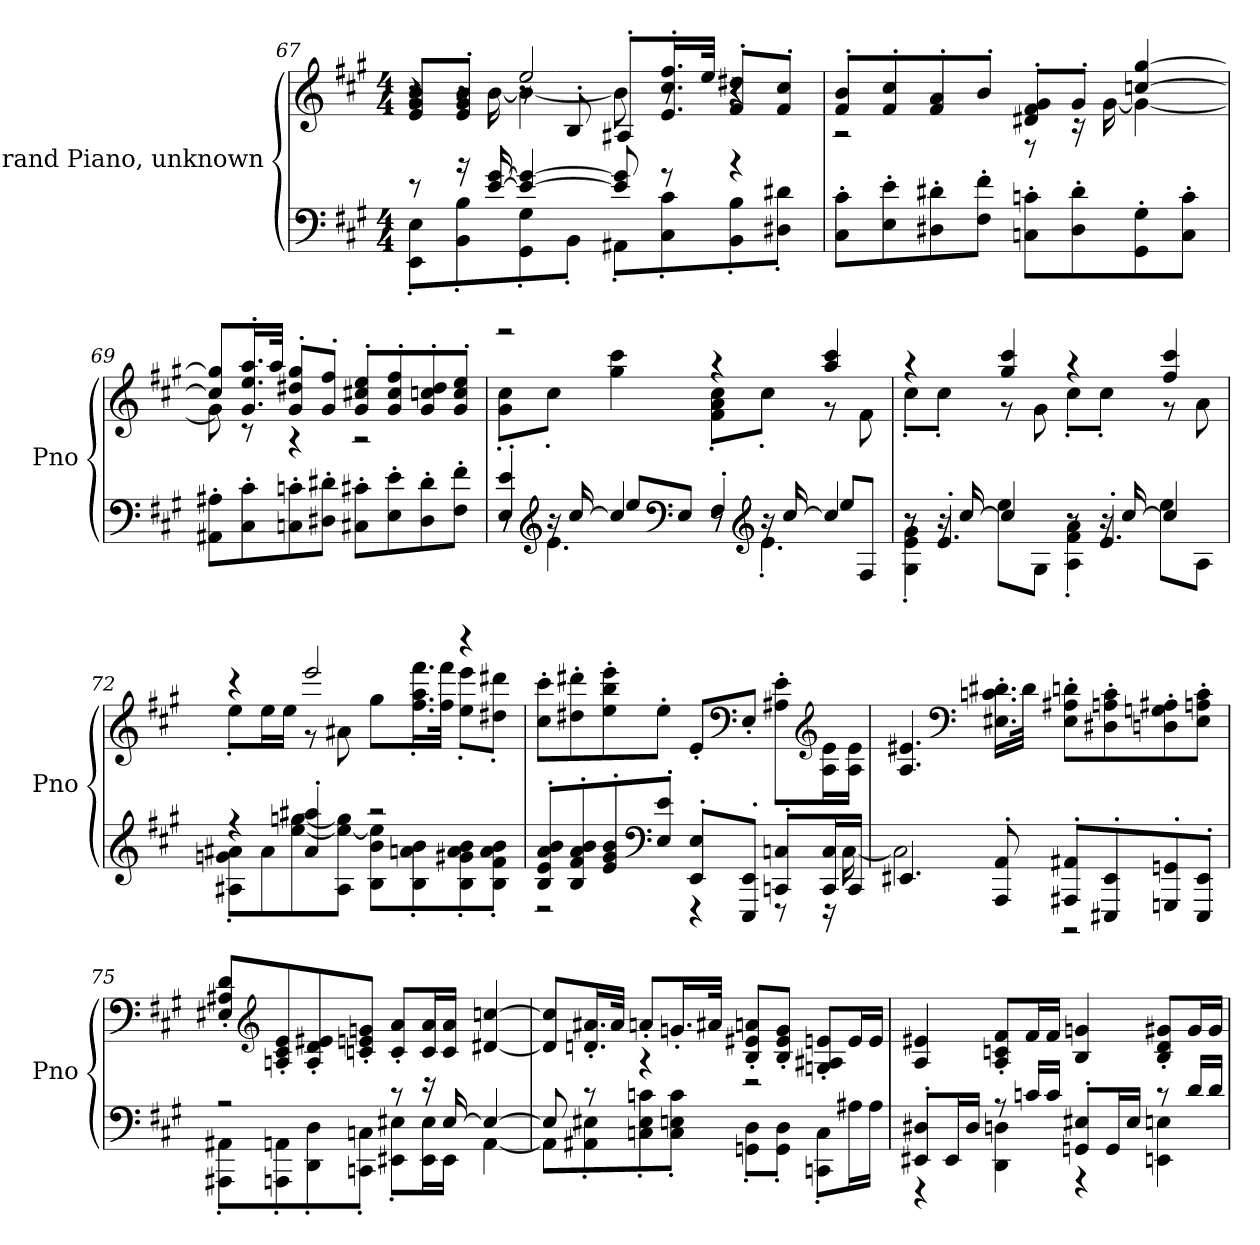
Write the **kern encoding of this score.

**kern	**kern
*part1	*part1
*staff2	*staff1
*I"Grand Piano, unknown	*
*I'Pno	*
!!LO:PB:g=z
*clefF4	*clefG2
*k[f#c#g#]	*k[f#c#g#]
*M4/4	*M4/4
=67	=67
*^	*^
*	*	*	*^
8r	8EE\' 8E\'L	4r	8r	8e/ 8g#/ 8b/L
16r	8BB\' 8B\'	.	16r	8e/' 8g#/' 8b/'J
[16e/ [16g#/	.	.	[16b\	.
4e/_ 4g#/_	8GG#\' 8G#\'	2ee/	4b\_	8r
.	8BB'\J	.	.	8B'/
8e/] 8g#/]	8AA#X'\L	.	8b\]	8A#X'/L
8r	8C#\' 8c#\'	.	8r	16.e/' 16.cc#/' 16.ff#/'L
.	.	.	.	32ee/JJk
4r	8BB\' 8B\'	4r	4r	8f#/' 8dd#X/'L
.	8D#X\' 8d#X\'J	.	.	8f#/' 8cc#/'J
*v	*v	*	*	*
*	*	*v	*v
=68	=68	=68
8C#\' 8c#\'L	8f#/' 8b/'L	2r
8E\' 8e\'	8f#/' 8cc#/'	.
8D#X\' 8d#X\'	8f#/' 8a/'	.
8F#\' 8f#\'J	8b'/J	.
8Cn\' 8cn\'L	8d#X/' 8f#/' 8g#/'L	8r
8D#\' 8d#\'	8g#'/J	16r
.	.	[16g#\
8GG#\' 8G#\'	[4ccn/ [4gg#/	4g#\_
8C\' 8c\'J	.	.
!!LO:LB:g=z	!!
=69	=69	=69
8AA#X\' 8A#X\'L	8cc/] 8gg#/]L	8g#\]
8C#\' 8c#\'	16.g#/' 16.ee/' 16.aa/'L	8r
.	32aa/JJk	.
8Cn\' 8cn\'	8g#/' 8dd#X/' 8gg#/'L	4r
8D#X\' 8d#X\'J	8g#/' 8ff#/'J	.
8C#X\' 8c#X\'L	8g#/' 8cc#X/' 8ee/'L	2r
8E\' 8e\'	8g#/' 8cc#/' 8ff#/'	.
8D#\' 8d#\'	8g#/' 8ccn/' 8dd#/'	.
8F#\' 8f#\'J	8g#/' 8cc/' 8ee/'J	.
=70	=70	=70
*^	*	*
*	*^	*	*
8r	8r	4E/' 4e/'	2r	8g#\' 8cc#\'L
*clefG2	*	*	*	*
16r	4.e\	.	.	8cc#'\J
[16cc#/	.	.	.	.
4cc#/]	.	8ee/L	.	4gg#\ 4ccc#\
*clefF4	*	*	*	*
.	.	8E/J	.	.
8r	8r	4F#'/	4r	8f#\' 8a\' 8cc#\'L
*clefG2	*	*	*	*
16r	4.e'\	.	.	8cc#'\J
[16cc#/	.	.	.	.
4cc#/]	.	8ee/L	4aa/ 4ccc#/	8r
.	.	8F#/J	.	8f#\
!!LO:LB:g=z	!!
=71	=71	=71	=71	=71
8r	4G#\' 4e\' 4g#\'	8r	4r	8cc#'\L
16r	.	4.e'/	.	8cc#'\J
[16cc#/	.	.	.	.
4cc#/]	8ee\L	.	4gg#/ 4ccc#/	8r
.	8G#\J	.	.	8g#\
8r	4A\' 4f#\' 4a\'	8r	4r	8cc#'\L
16r	.	4.e'/	.	8cc#'\J
[16cc#/	.	.	.	.
4cc#/]	8ee\L	.	4ff#/ 4ccc#/	8r
.	8A\J	.	.	8a\
*	*v	*v	*	*
=72	=72	=72	=72
4r	8A#X\' 8gn\' 8a#X\'L	4r	8ee'\L
.	8a#\	.	16ee\L
.	.	.	16ee\JJ
4a#/' 4aa#X/'	[8ee\ [8ggn\	2eee/	8r
.	8A#\ 8ee\_ 8gg\]J	.	8a#X\
2r	8B\ 8b\ 8ee\]L	.	8gg#\L
.	8B\' 8an\' 8b\'	.	16.ff#\' 16.aa\' 16.fff#\'L
.	.	.	32ff#\ 32fff#\JJk
.	8B\' 8g#X\' 8a\' 8b\'	4r	8ee\' 8eee\'L
.	8B\' 8f#\' 8a\' 8b\'J	.	8dd#X\' 8ddd#X\'J
*	*	*v	*v
!!LO:LB:g=z
=73	=73	=73
8B/' 8e/' 8a/' 8b/'L	2r	8cc#\' 8ccc#\'L
8B/' 8f#/' 8a/' 8b/'	.	8dd#X\' 8ddd#X\'
8e/' 8g#/' 8b/'	.	8ee\' 8bb\' 8eee\'
*clefF4	*	*
8E/' 8e/'J	.	8ee'\J
8EE/' 8E/'L	4r	8e'/L
*	*	*clefF4
8EEE/' 8EE/'J	.	8E'/J
8CCn/' 8Cn/'L	8r	8A#X\' 8e\'L
*	*	*clefG2
16CC/ 16C/L	16r	16A#\ 16e\L
16CC/JJ	[16C\	16A#\ 16e\JJ
=74	=74	=74
4.EE#X/	2C\]	4.A/ 4.e#X/
*	*	*clefF4
8AAA/' 8AA/'	.	16.E#X\' 16.cn\' 16.d#X\'LL
.	.	32d#\JJk
8AAA#X/' 8AA#X/'L	2r	8E#\' 8A#X\' 8dn\'L
8EEE#X/' 8EE#/'	.	8D#X\' 8An\' 8c\'
8GGGn/' 8GGn/'	.	8Dn\' 8Gn\' 8A#X\'
8EEE#/' 8EE#/'J	.	8E#\' 8An\' 8c\'J
!!LO:LB:g=z
=75	=75	=75
2r	8AAA#X\' 8AA#X\'L	8E#X/' 8A#X/' 8d/'L
*	*	*clefG2
.	8AAAn\' 8AAn\'	8An/' 8c#/' 8e/'
.	8DD\' 8D\'	8A/' 8d/' 8e#X/'
.	8CCn\' 8Cn\'J	8cn/' 8en/' 8gn/'J
8r	8EE#X\' 8E#X\'L	8c/' 8a/'L
16r	16EE#\ 16E#\L	16c/ 16a/L
[16E#/	16EE#\JJ	16c/ 16a/JJ
4E#/_	[4AA\	[4d#X/ [4ccn/
=76	=76	=76
8E#/]	8AA\L]	8d#/] 8cc/]L
8r	8AA#X\' 8E#X\'	16.dn/' 16.a#X/'L
.	.	32a#/JJk
4r	8Cn\' 8E#\' 8cn\'	8an'/L
.	8C\' 8En\' 8c\'J	16.gn'/L
.	.	32a#X/JJk
2r	8GGn\' 8D\'L	8B/' 8e#X/' 8an/'L
.	8GG\' 8D\'J	8B/' 8e#/' 8g/'J
.	8CCn\' 8C\'L	8Gn/' 8A#X/' 8en/'L
.	16A#X\L	16e/L
.	16A#\JJ	16e/JJ
!!LO:PB:g=z
=77	=77	=77
8EE#X/' 8D#X/'L	4r	4A/ 4e#X/
16EE#/L	.	.
16D#/JJ	.	.
8r	4DD\ 4Dn\	8A/' 8cn/' 8f#/'L
16cn/LL	.	16f#/L
16c/JJ	.	16f#/JJ
8GGn/' 8E#X/'L	4r	4B/ 4gn/
16GG/L	.	.
16E#/JJ	.	.
8r	4EEn\ 4En\	8B/' 8d/' 8g#X/'L
16d/LL	.	16g#/L
16d/JJ	.	16g#/JJ
*v	*v	*
=	=
*-	*-
